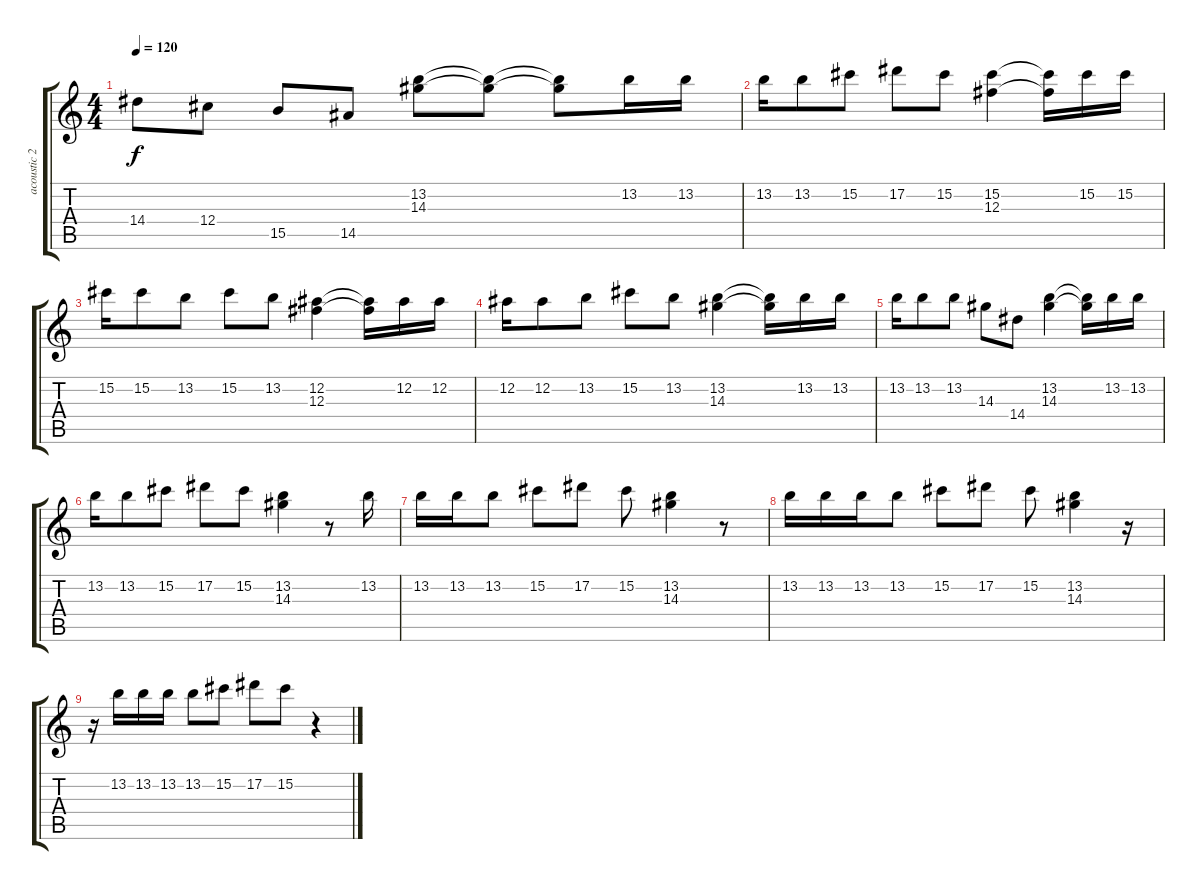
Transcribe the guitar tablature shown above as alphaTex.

\track ("acoustic 2" "acoustic 2") {instrument acousticguitarsteel}
\staff {score tabs}
\tuning (Eb4 Bb3 Gb3 Db3 Ab2 Eb2) {hide}
\ts (4 4)
\tempo 120
\clef g2
\ks c
14.4.8{dy f} 12.4.8 15.5.8 14.5.8 (13.2 14.3).8 (13.2{t} 14.3{t}).8 (13.2{t} 14.3{t}).8 13.2.16 13.2.16 |
13.2.16 13.2.8 15.2.8 17.2.8 15.2.8 (15.2 12.3).4 (15.2{t} 12.3{t}).16 15.2.16 15.2.16 |
15.2.16 15.2.8 13.2.8 15.2.8 13.2.8 (12.2 12.3).4 (12.2{t} 12.3{t}).16 12.2.16 12.2.16 |
12.2.16 12.2.8 13.2.8 15.2.8 13.2.8 (13.2 14.3).4 (13.2{t} 14.3{t}).16 13.2.16 13.2.16 |
13.2.16 13.2.8 13.2.8 14.3.8 14.4.8 (13.2 14.3).4 (13.2{t} 14.3{t}).16 13.2.16 13.2.16 |
13.2.16 13.2.8 15.2.8 17.2.8 15.2.8 (13.2 14.3).4 r.8 13.2.16 |
13.2.16 13.2.16 13.2.8 15.2.8 17.2.8 15.2.8 (13.2 14.3).4 r.8 |
13.2.16 13.2.16 13.2.16 13.2.8 15.2.8 17.2.8 15.2.8 (13.2 14.3).4 r.16 |
r.16 13.2.16 13.2.16 13.2.16 13.2.8 15.2.8 17.2.8 15.2.8 r.4
